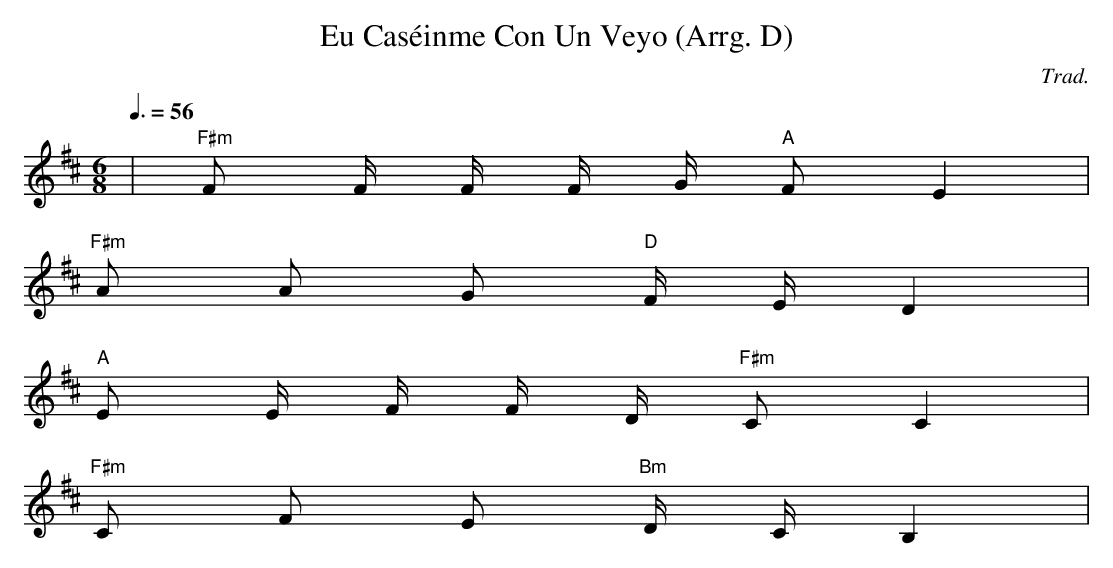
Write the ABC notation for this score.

X:1
T:Eu Caséinme Con Un Veyo (Arrg. D)
C:Trad.
M:6/8
L:1/8
Q:3/8=56
K:D
|"F#m"F F/ F/ F/ G/ "A"F E2|
"F#m"A A G "D"F/ E/ D2|
"A"E E/ F/ F/ D/ "F#m"C C2|
"F#m"C F E "Bm"D/ C/ B,2|
